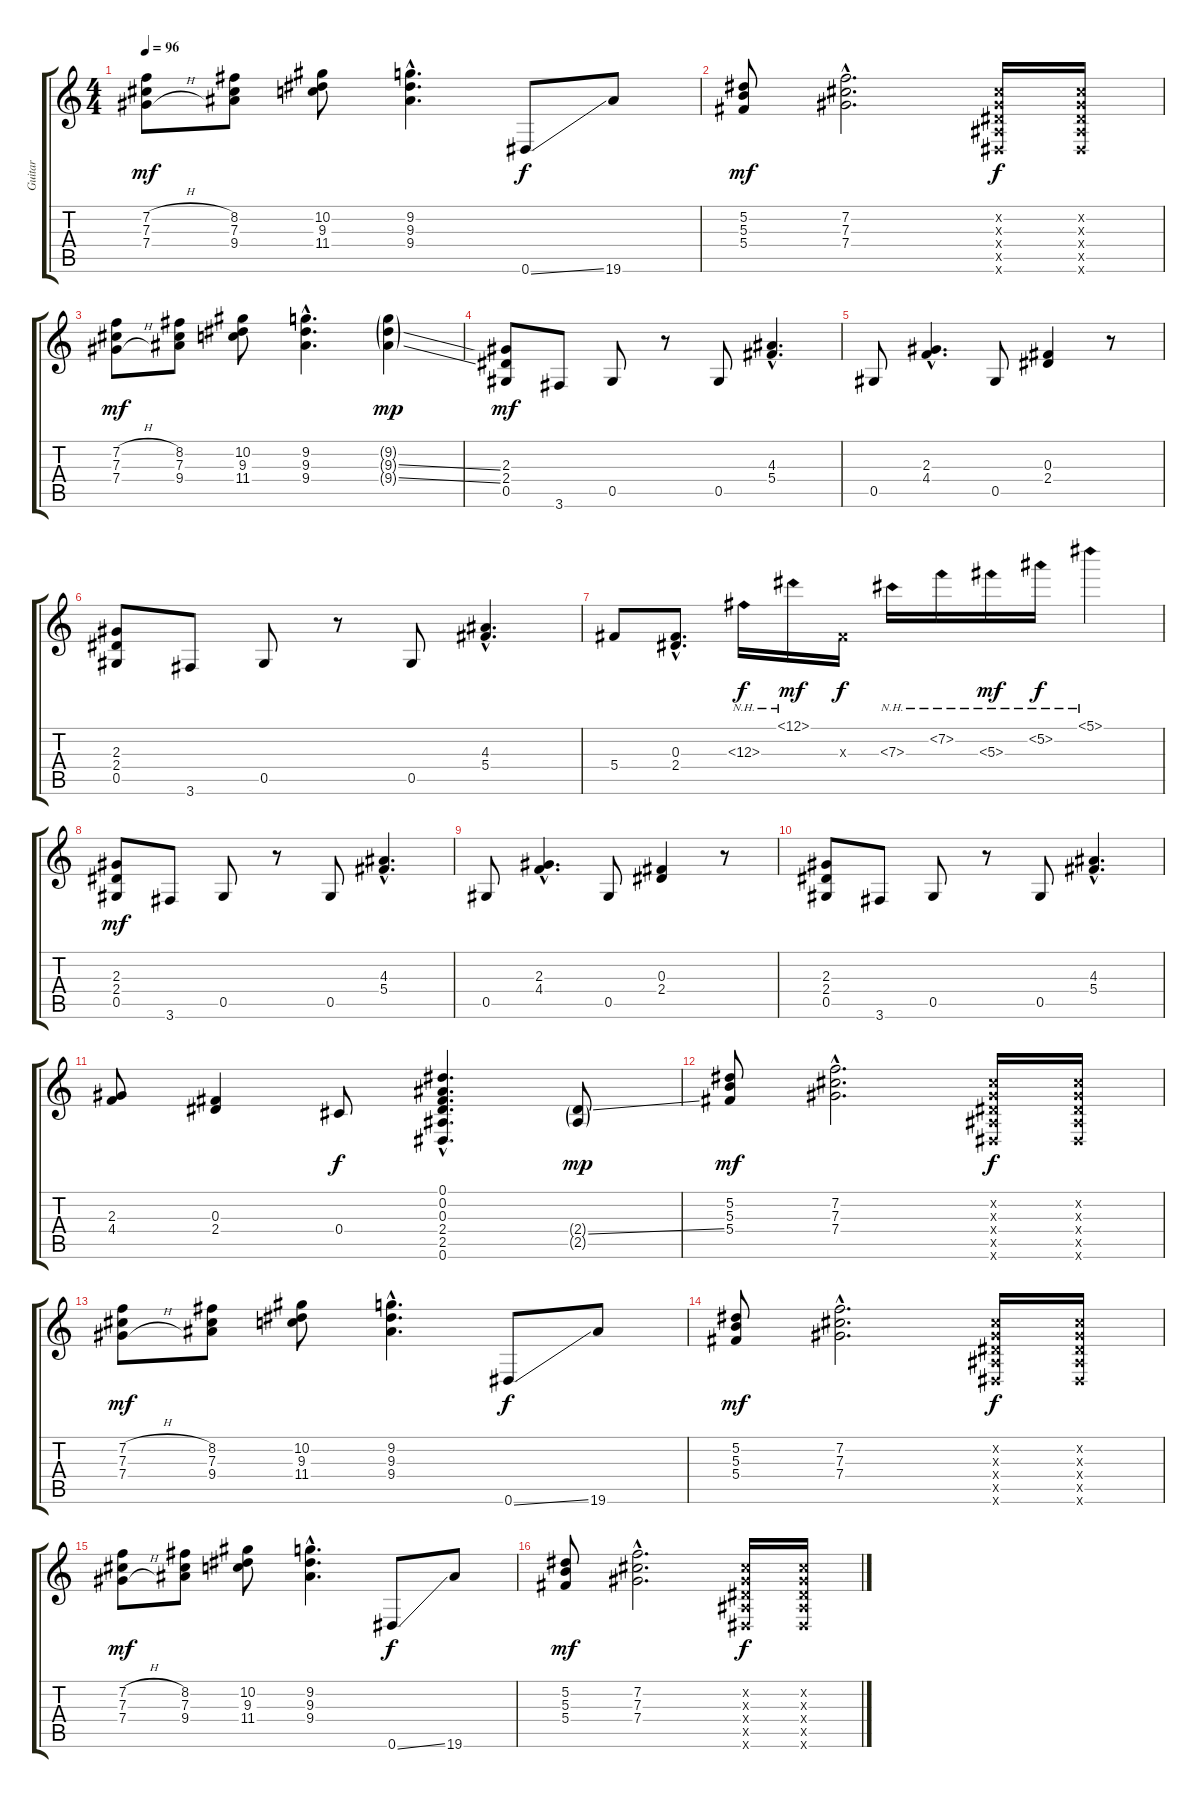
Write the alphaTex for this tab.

\track ("Guitar" "Guitar") {instrument electricguitarmuted}
\staff {score tabs}
\tuning (Eb4 Bb3 Gb3 Db3 Ab2 Eb2) {hide}
\ts (4 4)
\tempo 96
\clef g2
\ks c
(7.2{h} 7.3 7.4{h}).8{dy mf} (8.2 7.3 9.4).8 (10.2 9.3 11.4).8 (9.2{hac} 9.3{hac} 9.4{hac}).4{d} 0.6{ss}.8{dy f} 19.6.8 |
(5.2 5.3 5.4).8{dy mf} (7.2{hac} 7.3{hac} 7.4{hac}).2{d} (3.2{x} 2.3{x} 2.4{x} 2.5{x} 0.6{x}).16{dy f} (3.2{x} 2.3{x} 2.4{x} 2.5{x} 0.6{x}).16 |
(7.2{h} 7.3 7.4{h}).8{dy mf} (8.2 7.3 9.4).8 (10.2 9.3 11.4).8 (9.2{hac} 9.3{hac} 9.4{hac}).4{d} (9.2{g} 9.3{ss g} 9.4{ss g}).4{dy mp} |
(2.3 2.4 0.5).8{dy mf instrument overdrivenguitar} 3.6.8 0.5.8 r.8 0.5.8 (4.3{hac} 5.4{hac}).4{d} |
0.5.8 (2.3{hac} 4.4{hac}).4{d} 0.5.8 (0.3 2.4).4 r.8 |
(2.3 2.4 0.5).8{instrument overdrivenguitar} 3.6.8 0.5.8 r.8 0.5.8 (4.3{hac} 5.4{hac}).4{d} |
5.4.8{instrument overdrivenguitar} (0.3{hac} 2.4{hac}).8{d} 12.3{nh}.16{dy f} 12.1{nh}.16{dy mf} 0.3{x}.16{dy f} 7.3{nh}.16 7.2{nh}.16{instrument overdrivenguitar} 5.3{nh}.16{dy mf} 5.2{nh}.16{dy f} 5.1{nh}.4 |
(2.3 2.4 0.5).8{dy mf instrument overdrivenguitar} 3.6.8 0.5.8 r.8 0.5.8 (4.3{hac} 5.4{hac}).4{d} |
0.5.8 (2.3{hac} 4.4{hac}).4{d} 0.5.8 (0.3 2.4).4 r.8 |
(2.3 2.4 0.5).8{instrument overdrivenguitar} 3.6.8 0.5.8 r.8 0.5.8 (4.3{hac} 5.4{hac}).4{d} |
(2.3 4.4).8 (0.3 2.4).4 0.4.8{dy f} (0.1{hac} 0.2{hac} 0.3{hac} 2.4{hac} 2.5{hac} 0.6{hac}).4{d} (2.4{ss g} 2.5{g}).8{dy mp} |
(5.2 5.3 5.4).8{dy mf} (7.2{hac} 7.3{hac} 7.4{hac}).2{d} (3.2{x} 2.3{x} 2.4{x} 2.5{x} 0.6{x}).16{dy f} (3.2{x} 2.3{x} 2.4{x} 2.5{x} 0.6{x}).16 |
(7.2{h} 7.3 7.4{h}).8{dy mf} (8.2 7.3 9.4).8 (10.2 9.3 11.4).8 (9.2{hac} 9.3{hac} 9.4{hac}).4{d} 0.6{ss}.8{dy f} 19.6.8 |
(5.2 5.3 5.4).8{dy mf} (7.2{hac} 7.3{hac} 7.4{hac}).2{d} (3.2{x} 2.3{x} 2.4{x} 2.5{x} 0.6{x}).16{dy f} (3.2{x} 2.3{x} 2.4{x} 2.5{x} 0.6{x}).16 |
(7.2{h} 7.3 7.4{h}).8{dy mf} (8.2 7.3 9.4).8 (10.2 9.3 11.4).8 (9.2{hac} 9.3{hac} 9.4{hac}).4{d} 0.6{ss}.8{dy f} 19.6.8 |
(5.2 5.3 5.4).8{dy mf} (7.2{hac} 7.3{hac} 7.4{hac}).2{d} (3.2{x} 2.3{x} 2.4{x} 2.5{x} 0.6{x}).16{dy f} (3.2{x} 2.3{x} 2.4{x} 2.5{x} 0.6{x}).16
